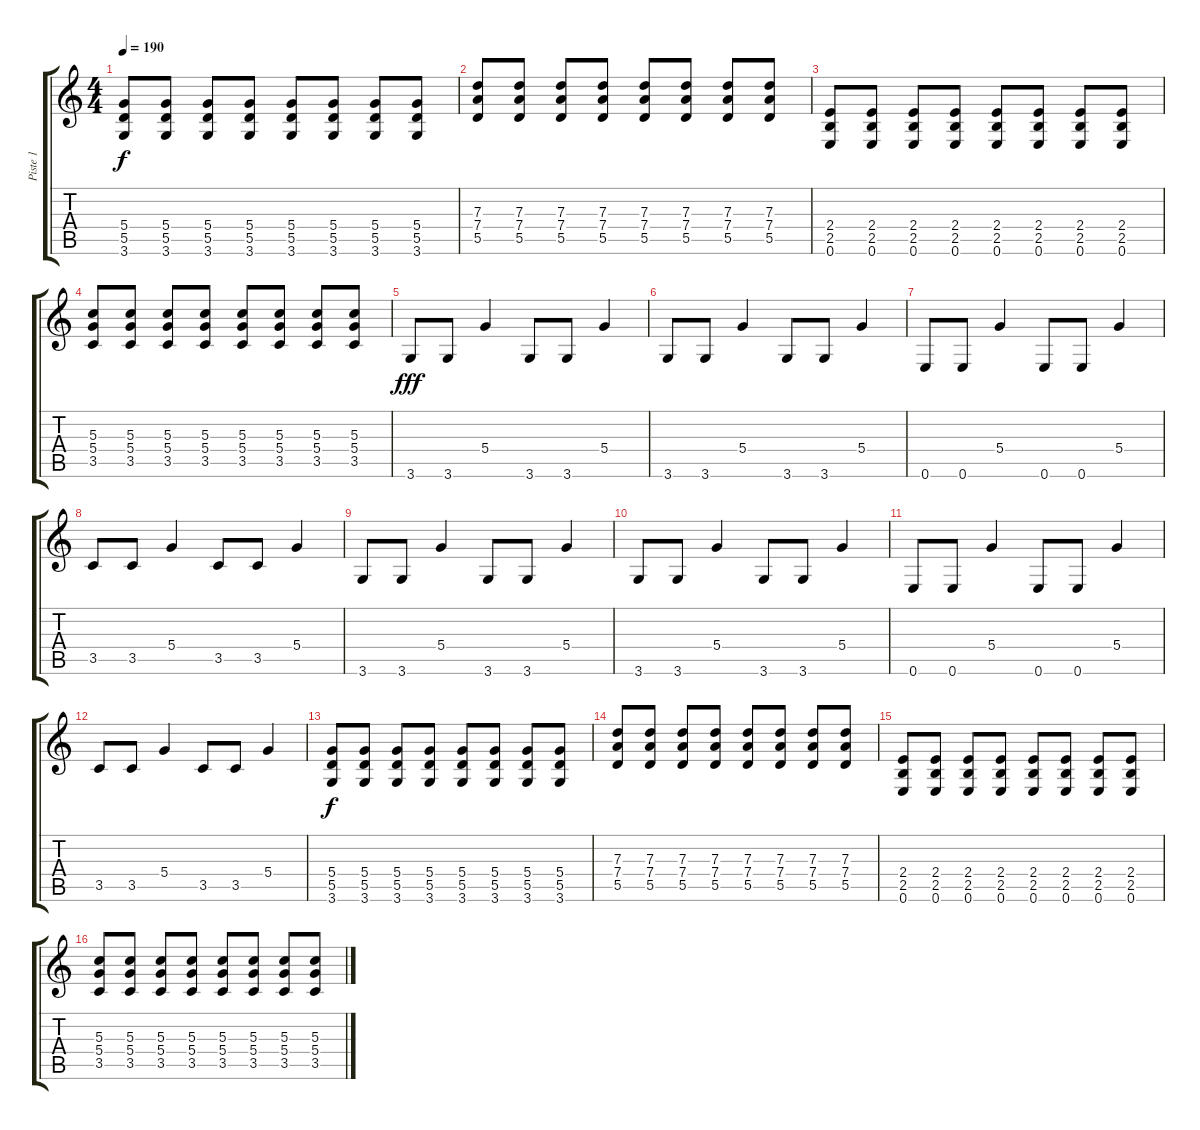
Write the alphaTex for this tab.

\track ("Piste 1" "Piste 1") {instrument overdrivenguitar}
\staff {score tabs}
\tuning (E4 B3 G3 D3 A2 E2) {hide}
\ts (4 4)
\tempo 190
\clef g2
\ks c
(5.4 5.5 3.6).8{dy f} (5.4 5.5 3.6).8 (5.4 5.5 3.6).8 (5.4 5.5 3.6).8 (5.4 5.5 3.6).8 (5.4 5.5 3.6).8 (5.4 5.5 3.6).8 (5.4 5.5 3.6).8 |
(7.3 7.4 5.5).8 (7.3 7.4 5.5).8 (7.3 7.4 5.5).8 (7.3 7.4 5.5).8 (7.3 7.4 5.5).8 (7.3 7.4 5.5).8 (7.3 7.4 5.5).8 (7.3 7.4 5.5).8 |
(2.4 2.5 0.6).8 (2.4 2.5 0.6).8 (2.4 2.5 0.6).8 (2.4 2.5 0.6).8 (2.4 2.5 0.6).8 (2.4 2.5 0.6).8 (2.4 2.5 0.6).8 (2.4 2.5 0.6).8 |
(5.3 5.4 3.5).8 (5.3 5.4 3.5).8 (5.3 5.4 3.5).8 (5.3 5.4 3.5).8 (5.3 5.4 3.5).8 (5.3 5.4 3.5).8 (5.3 5.4 3.5).8 (5.3 5.4 3.5).8 |
3.6.8{dy fff} 3.6.8 5.4.4 3.6.8 3.6.8 5.4.4 |
3.6.8 3.6.8 5.4.4 3.6.8 3.6.8 5.4.4 |
0.6.8 0.6.8 5.4.4 0.6.8 0.6.8 5.4.4 |
3.5.8 3.5.8 5.4.4 3.5.8 3.5.8 5.4.4 |
3.6.8 3.6.8 5.4.4 3.6.8 3.6.8 5.4.4 |
3.6.8 3.6.8 5.4.4 3.6.8 3.6.8 5.4.4 |
0.6.8 0.6.8 5.4.4 0.6.8 0.6.8 5.4.4 |
3.5.8 3.5.8 5.4.4 3.5.8 3.5.8 5.4.4 |
(5.4 5.5 3.6).8{dy f} (5.4 5.5 3.6).8 (5.4 5.5 3.6).8 (5.4 5.5 3.6).8 (5.4 5.5 3.6).8 (5.4 5.5 3.6).8 (5.4 5.5 3.6).8 (5.4 5.5 3.6).8 |
(7.3 7.4 5.5).8 (7.3 7.4 5.5).8 (7.3 7.4 5.5).8 (7.3 7.4 5.5).8 (7.3 7.4 5.5).8 (7.3 7.4 5.5).8 (7.3 7.4 5.5).8 (7.3 7.4 5.5).8 |
(2.4 2.5 0.6).8 (2.4 2.5 0.6).8 (2.4 2.5 0.6).8 (2.4 2.5 0.6).8 (2.4 2.5 0.6).8 (2.4 2.5 0.6).8 (2.4 2.5 0.6).8 (2.4 2.5 0.6).8 |
(5.3 5.4 3.5).8 (5.3 5.4 3.5).8 (5.3 5.4 3.5).8 (5.3 5.4 3.5).8 (5.3 5.4 3.5).8 (5.3 5.4 3.5).8 (5.3 5.4 3.5).8 (5.3 5.4 3.5).8
